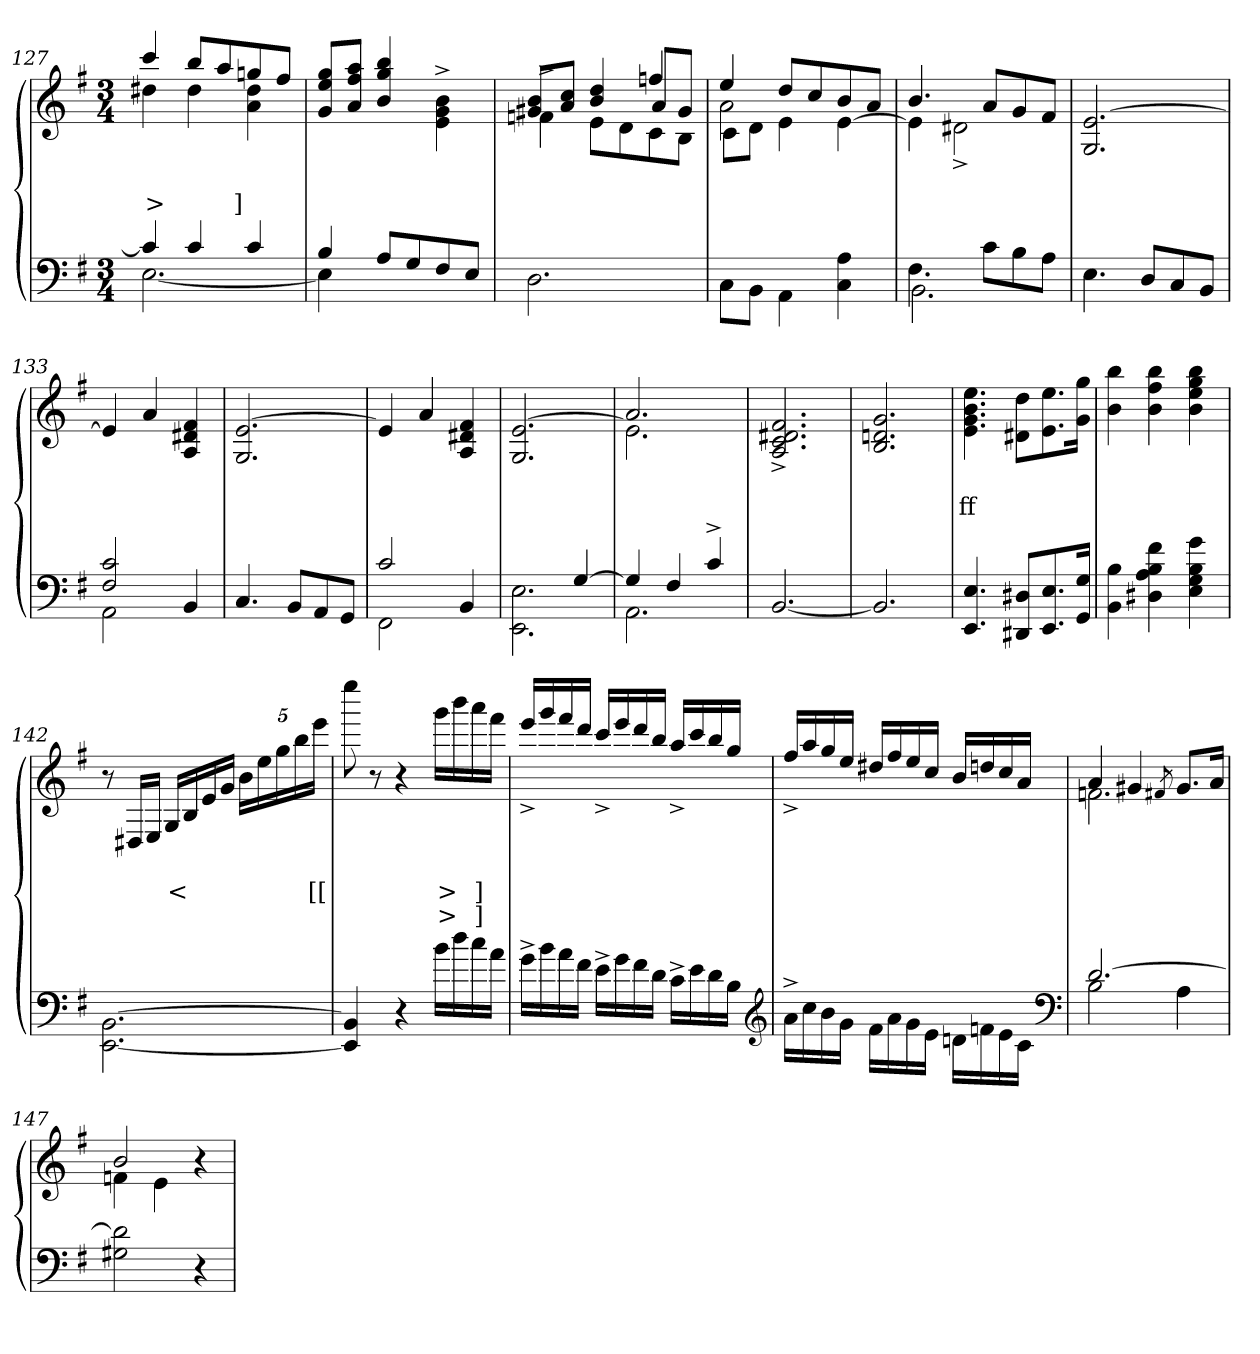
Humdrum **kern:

**kern	**kern	**text	**text	**text
*part2	*part1	*part1	*part1	*part1
*staff2	*staff1	*staff1	*staff1	*staff1
*clefF4	*clefG2	*	*	*
*k[f#]	*k[f#]	*	*	*
*M3/4	*M3/4	*	*	*
=127	=127	=127	=127	=127
*^	*^	*	*	*
4c]	[2.E	4ccc	4dd#X	.	>	.
4c	.	8bbL	4dd#	.	.	.
.	.	8aa	.	.	.	.
4c	.	8ggn	4dd# 4a	.	]	.
.	.	8ff#J	.	.	.	.
*	*	*v	*v	*	*	*
=128	=128	=128	=128	=128	=128
4B	4E]	8gg 8ee 8g/L	.	.	.
.	.	8aa 8ff# 8aJ	.	.	.
8A/L	2ryy	4bb 4gg 4b/	.	.	.
8G	.	.	.	.	.
8F#	.	4b^> 4g^> 4e\^>	.	.	.
8EJ	.	.	.	.	.
*v	*v	*	*	*	*
=129	=129	=129	=129	=129
*	*^	*	*	*
*	*	*^	*	*	*
2.D	8b 8g#XL	2ryy	4fn^>\	.	.	.
.	8cc 8aJ	.	.	.	.	.
.	4dd 4b	.	8e\L	.	.	.
.	.	.	8d\	.	.	.
.	4ffn	8a/L	8c\	.	.	.
.	.	8g#J	8B\J	.	.	.
=130	=130	=130	=130	=130	=130	=130
8C\L	4ee	2a	8c\L	.	.	.
8BBJ	.	.	8dJ	.	.	.
4AA\	8ddL	.	4e\	.	.	.
.	8cc	.	.	.	.	.
4A 4C	8b	4ryy	[4e\	.	.	.
.	8aJ	.	.	.	.	.
*	*	*v	*v	*	*	*
=131	=131	=131	=131	=131	=131
*^	*	*	*	*	*
4.F#\	2.BB	4.b	4e]	.	.	.
.	.	.	2d#X^>	.	.	.
8c\L	.	8aL	.	.	.	.
8B	.	8g	.	.	.	.
8AJ	.	8f#J	.	.	.	.
*v	*v	*	*	*	*	*
*	*v	*v	*	*	*
=132	=132	=132	=132	=132
4.E	[2.e 2.G	.	.	.
8DL	.	.	.	.
8C	.	.	.	.
8BBJ	.	.	.	.
=133	=133	=133	=133	=133
*^	*	*	*	*
2c 2F#	2AA	4e]	.	.	.
.	.	4a	.	.	.
4ryy	4BB	4f# 4d#X 4A	.	.	.
*v	*v	*	*	*	*
=134	=134	=134	=134	=134
4.C	[2.e 2.G	.	.	.
8BBL	.	.	.	.
8AA	.	.	.	.
8GGJ	.	.	.	.
=135	=135	=135	=135	=135
*^	*	*	*	*
2c	2FF#\	4e]	.	.	.
.	.	4a	.	.	.
4ryy	4BB	4f# 4d#X 4A	.	.	.
=136	=136	=136	=136	=136	=136
2ryy	2.E 2.EE	[2.e 2.G	.	.	.
[4G	.	.	.	.	.
=137	=137	=137	=137	=137	=137
*	*	*^	*	*	*
4G]	2.AA	2.a	2.e]	.	.	.
4F#	.	.	.	.	.	.
4c^>	.	.	.	.	.	.
*v	*v	*	*	*	*	*
*	*v	*v	*	*	*
=138	=138	=138	=138	=138
[2.BB	2.f#^> 2.d#X^> 2.c^> 2.A^>	.	.	.
=139	=139	=139	=139	=139
2.BB]	2.g 2.dn 2.B	.	.	.
=140	=140	=140	=140	=140
4.E 4.EE	4.ee 4.b 4.g 4.e\	.	ff	.
8D#X 8DD#XL	8dd 8d#X\L	.	.	.
8.E 8.EE	8.ee 8.e	.	.	.
16G 16GGJk	16gg 16gJk	.	.	.
=141	=141	=141	=141	=141
4B 4BB	4bb 4b	.	.	.
4f# 4B 4A 4D#X	4bb 4ff# 4b	.	.	.
4g 4B 4G 4E	4bb 4gg 4ee 4b	.	.	.
=142	=142	=142	=142	=142
[2.BB [2.EE\	8r	.	.	.
.	16D#XLL	.	.	.
.	16EJJ	.	.	.
.	16G/LL	.	<	.
.	16B/	.	.	.
.	16e\	.	.	.
.	16g\JJ	.	.	.
.	20b\LL	.	.	.
.	20ee	.	.	.
.	20gg	.	.	.
.	20bb	.	.	.
.	20eeeJJ	.	[[	.
=143	=143	=143	=143	=143
4BB] 4EE]	8eeee	.	.	.
.	8r	.	.	.
4r	4r	.	.	.
16bLL	16gggLL	.	>	>
16dd	16bbb	.	.	.
16cc	16aaa	.	]	]
16aJJ	16fff#JJ	.	.	.
=144	=144	=144	=144	=144
16g^>LL	16eee^>/LL	.	.	.
16b	16ggg	.	.	.
16a	16fff#	.	.	.
16f#JJ	16dddJJ	.	.	.
16e^>LL	16ccc^>/LL	.	.	.
16g	16eee	.	.	.
16f#	16ddd	.	.	.
16dJJ	16bbJJ	.	.	.
16c^>LL	16aa^>/LL	.	.	.
16e	16ccc	.	.	.
16d	16bb	.	.	.
16BJJ	16ggJJ	.	.	.
*clefG2	*	*	*	*
=145	=145	=145	=145	=145
16a^>\LL	16ff#^>/LL	.	.	.
16cc	16aa	.	.	.
16b	16gg	.	.	.
16gJJ	16eeJJ	.	.	.
16f#\LL	16dd#X/LL	.	.	.
16a	16ff#	.	.	.
16g	16ee	.	.	.
16eJJ	16ccJJ	.	.	.
16dn\LL	16b/LL	.	.	.
16fn	16ddn	.	.	.
16e	16cc	.	.	.
16cJJ	16aJJ	.	.	.
*clefF4	*	*	*	*
=146	=146	=146	=146	=146
*^	*^	*	*	*
[2.d	2B	4a	2.fn	.	.	.
.	.	4g#X	.	.	.	.
.	.	8qf#/	.	.	.	.
.	4A	8.g#L	.	.	.	.
.	.	16aJk	.	.	.	.
*v	*v	*	*	*	*	*
=147	=147	=147	=147	=147	=147
2d] 2G#X	2b	4fn	.	.	.
.	.	4e	.	.	.
4r	4ryy	4r	.	.	.
*	*v	*v	*	*	*
=	=	=	=	=
*-	*-	*-	*-	*-
